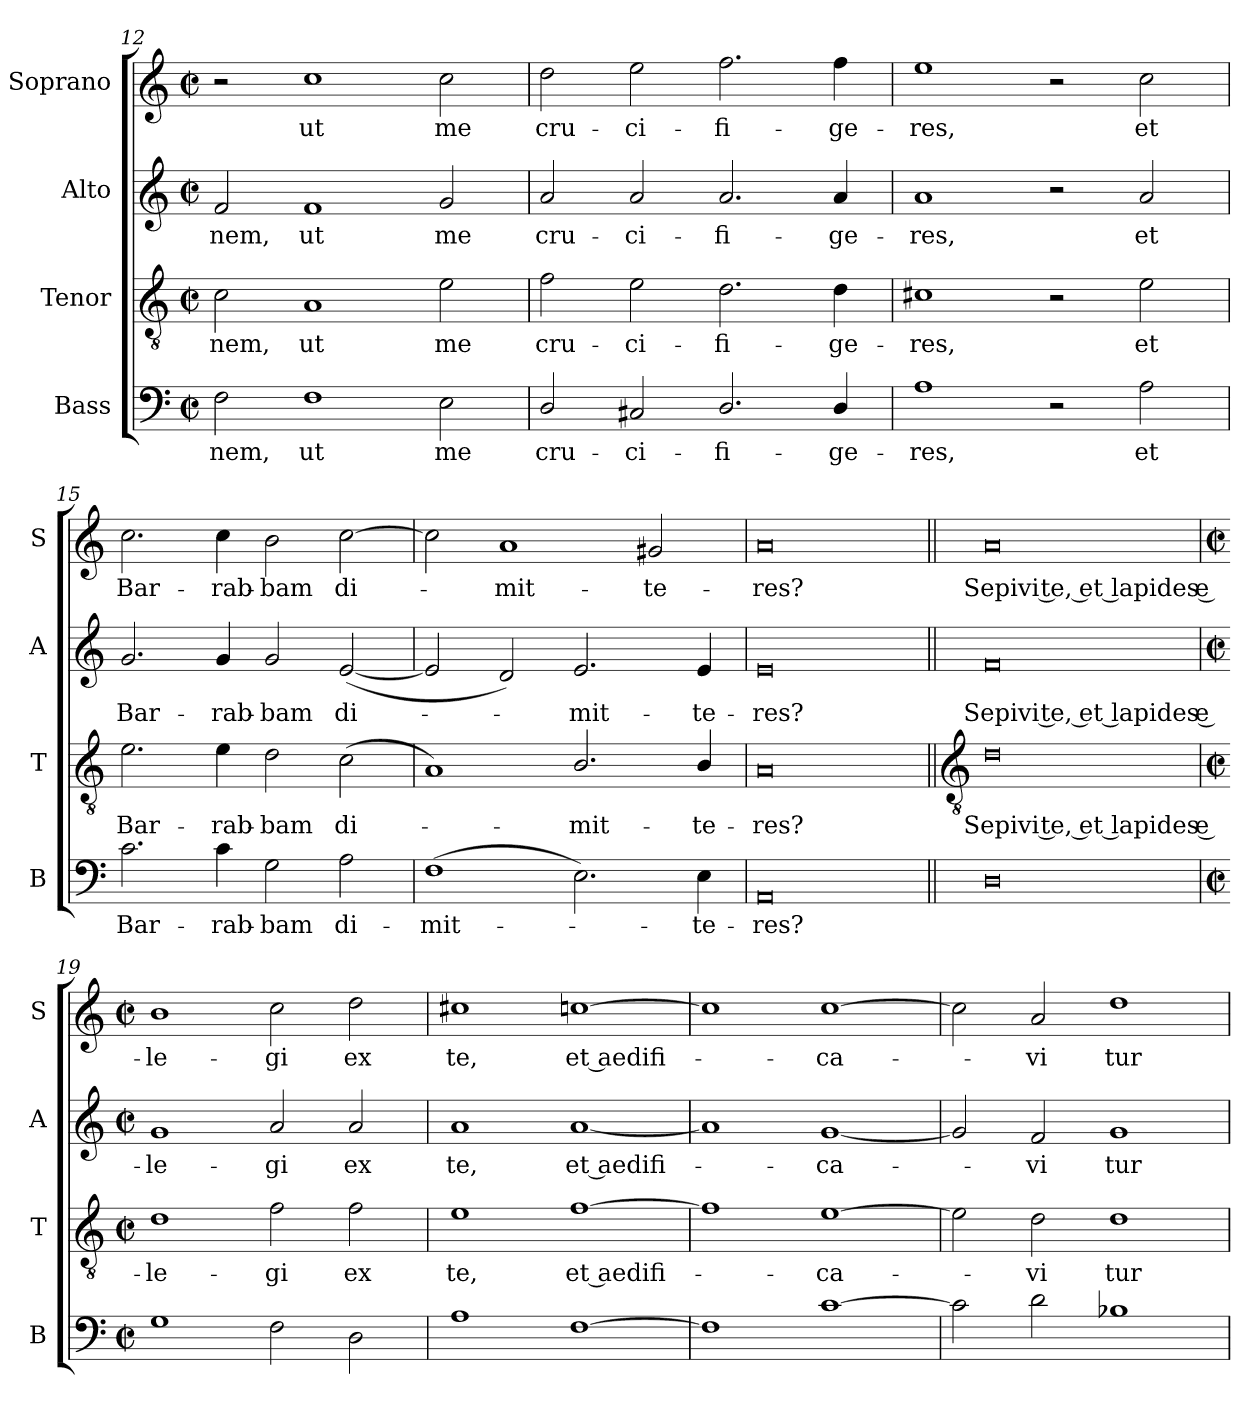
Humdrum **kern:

**kern	**text	**kern	**text	**kern	**text	**kern	**text
*part4	*part4	*part3	*part3	*part2	*part2	*part1	*part1
*staff4	*staff4	*staff3	*staff3	*staff2	*staff2	*staff1	*staff1
*I"Bass	*	*I"Tenor	*	*I"Alto	*	*I"Soprano	*
*I'B	*	*I'T	*	*I'A	*	*I'S	*
!!LO:LB:g=z
*clefF4	*	*clefGv2	*	*clefG2	*	*clefG2	*
*k[]	*	*k[]	*	*k[]	*	*k[]	*
*C:	*	*C:	*	*C:	*	*C:	*
*M4/2	*	*M4/2	*	*M4/2	*	*M4/2	*
*met(c|)	*	*met(c|)	*	*met(c|)	*	*met(c|)	*
=12	=12	=12	=12	=12	=12	=12	=12
!	!LO:LY:b	!	!LO:LY:b	!	!LO:LY:b	!	!
2F	-nem,	2c	-nem,	2f	-nem,	2r	.
!	!LO:LY:b	!	!LO:LY:b	!	!LO:LY:b	!	!LO:LY:b
1F	ut	1A	ut	1f	ut	1cc	ut
!	!LO:LY:b	!	!LO:LY:b	!	!LO:LY:b	!	!LO:LY:b
2E	me	2e	me	2g	me	2cc	me
=13	=13	=13	=13	=13	=13	=13	=13
!	!LO:LY:b	!	!LO:LY:b	!	!LO:LY:b	!	!LO:LY:b
2D/	cru-	2f	cru-	2a	cru-	2dd	cru-
!	!LO:LY:b	!	!LO:LY:b	!	!LO:LY:b	!	!LO:LY:b
2C#X	-ci-	2e	-ci-	2a	-ci-	2ee	-ci-
!	!LO:LY:b	!	!LO:LY:b	!	!LO:LY:b	!	!LO:LY:b
2.D/	-fi-	2.d	-fi-	2.a	-fi-	2.ff	-fi-
!	!LO:LY:b	!	!LO:LY:b	!	!LO:LY:b	!	!LO:LY:b
4D/	-ge-	4d	-ge-	4a	-ge-	4ff	-ge-
=14	=14	=14	=14	=14	=14	=14	=14
!	!LO:LY:b	!	!LO:LY:b	!	!LO:LY:b	!	!LO:LY:b
1A	-res,	1c#X	-res,	1a	-res,	1ee	-res,
2r	.	2r	.	2r	.	2r	.
!	!LO:LY:b	!	!LO:LY:b	!	!LO:LY:b	!	!LO:LY:b
2A	et	2e	et	2a	et	2cc	et
=15	=15	=15	=15	=15	=15	=15	=15
!	!LO:LY:b	!	!LO:LY:b	!	!LO:LY:b	!	!LO:LY:b
2.c	Bar-	2.e	Bar-	2.g	Bar-	2.cc	Bar-
!	!LO:LY:b	!	!LO:LY:b	!	!LO:LY:b	!	!LO:LY:b
4c	-rab-	4e	-rab-	4g	-rab-	4cc	-rab-
!	!LO:LY:b	!	!LO:LY:b	!	!LO:LY:b	!	!LO:LY:b
2G	-bam	2d	-bam	2g	-bam	2b	-bam
!	!LO:LY:b	!	!LO:LY:b	!	!LO:LY:b	!	!LO:LY:b
2A	di-	(>2c	di-	(<[2e	di-	[2cc	di-
=16	=16	=16	=16	=16	=16	=16	=16
!	!LO:LY:b	!	!	!	!	!	!
(>1F	-mit-	1A)	.	2e]	.	2cc]	.
!	!	!	!	!	!	!	!LO:LY:b
.	.	.	.	2d)	.	1a	mit-
!	!	!	!LO:LY:b	!	!LO:LY:b	!	!
2.E)	.	2.B/	mit-	2.e	mit-	.	.
!	!	!	!	!	!	!	!LO:LY:b
.	.	.	.	.	.	2g#X	-te-
!	!LO:LY:b	!	!LO:LY:b	!	!LO:LY:b	!	!
4E	te-	4B/	-te-	4e	-te-	.	.
=17	=17	=17	=17	=17	=17	=17	=17
!	!LO:LY:b	!	!LO:LY:b	!	!LO:LY:b	!	!LO:LY:b
0AA	-res?	0A	-res?	0e	-res?	0a	-res?
!!LO:LB:g=z
=18||	=18||	=18||	=18||	=18||	=18||	=18||	=18||
*	*	*clefGv2	*	*	*	*	*
!	!	!	!LO:LY:b	!	!LO:LY:b	!	!LO:LY:b
0D	.	0d	Sepivi te, et lapides e-	0f	Sepivi te, et lapides e-	0a	Sepivi te, et lapides e-
=19	=19	=19	=19	=19	=19	=19	=19
*M4/2	*	*M4/2	*	*M4/2	*	*M4/2	*
*met(c|)	*	*met(c|)	*	*met(c|)	*	*met(c|)	*
!	!	!	!LO:LY:b	!	!LO:LY:b	!	!LO:LY:b
1G	.	1d	-le-	1g	-le-	1b	-le-
!	!	!	!LO:LY:b	!	!LO:LY:b	!	!LO:LY:b
2F	.	2f	-gi	2a	-gi	2cc	-gi
!	!	!	!LO:LY:b	!	!LO:LY:b	!	!LO:LY:b
2D	.	2f	ex	2a	ex	2dd	ex
=20	=20	=20	=20	=20	=20	=20	=20
!	!	!	!LO:LY:b	!	!LO:LY:b	!	!LO:LY:b
1A	.	1e	te,	1a	te,	1cc#X	te,
!	!	!	!LO:LY:b	!	!LO:LY:b	!	!LO:LY:b
[1F	.	[1f	et aedifi-	[1a	et aedifi-	[1ccn	et aedifi-
=21	=21	=21	=21	=21	=21	=21	=21
1F]	.	1f]	.	1a]	.	1cc]	.
!	!	!	!LO:LY:b	!	!LO:LY:b	!	!LO:LY:b
[1c	.	[1e	ca-	[1g	ca-	[1cc	ca-
=22	=22	=22	=22	=22	=22	=22	=22
2c]	.	2e]	.	2g]	.	2cc]	.
!	!	!	!LO:LY:b	!	!LO:LY:b	!	!LO:LY:b
2d	.	2d	vi	2f	vi	2a	vi
!	!	!	!LO:LY:b	!	!LO:LY:b	!	!LO:LY:b
1B-X	.	1d	tur-	1g	tur-	1dd	tur-
=	=	=	=	=	=	=	=
*-	*-	*-	*-	*-	*-	*-	*-
